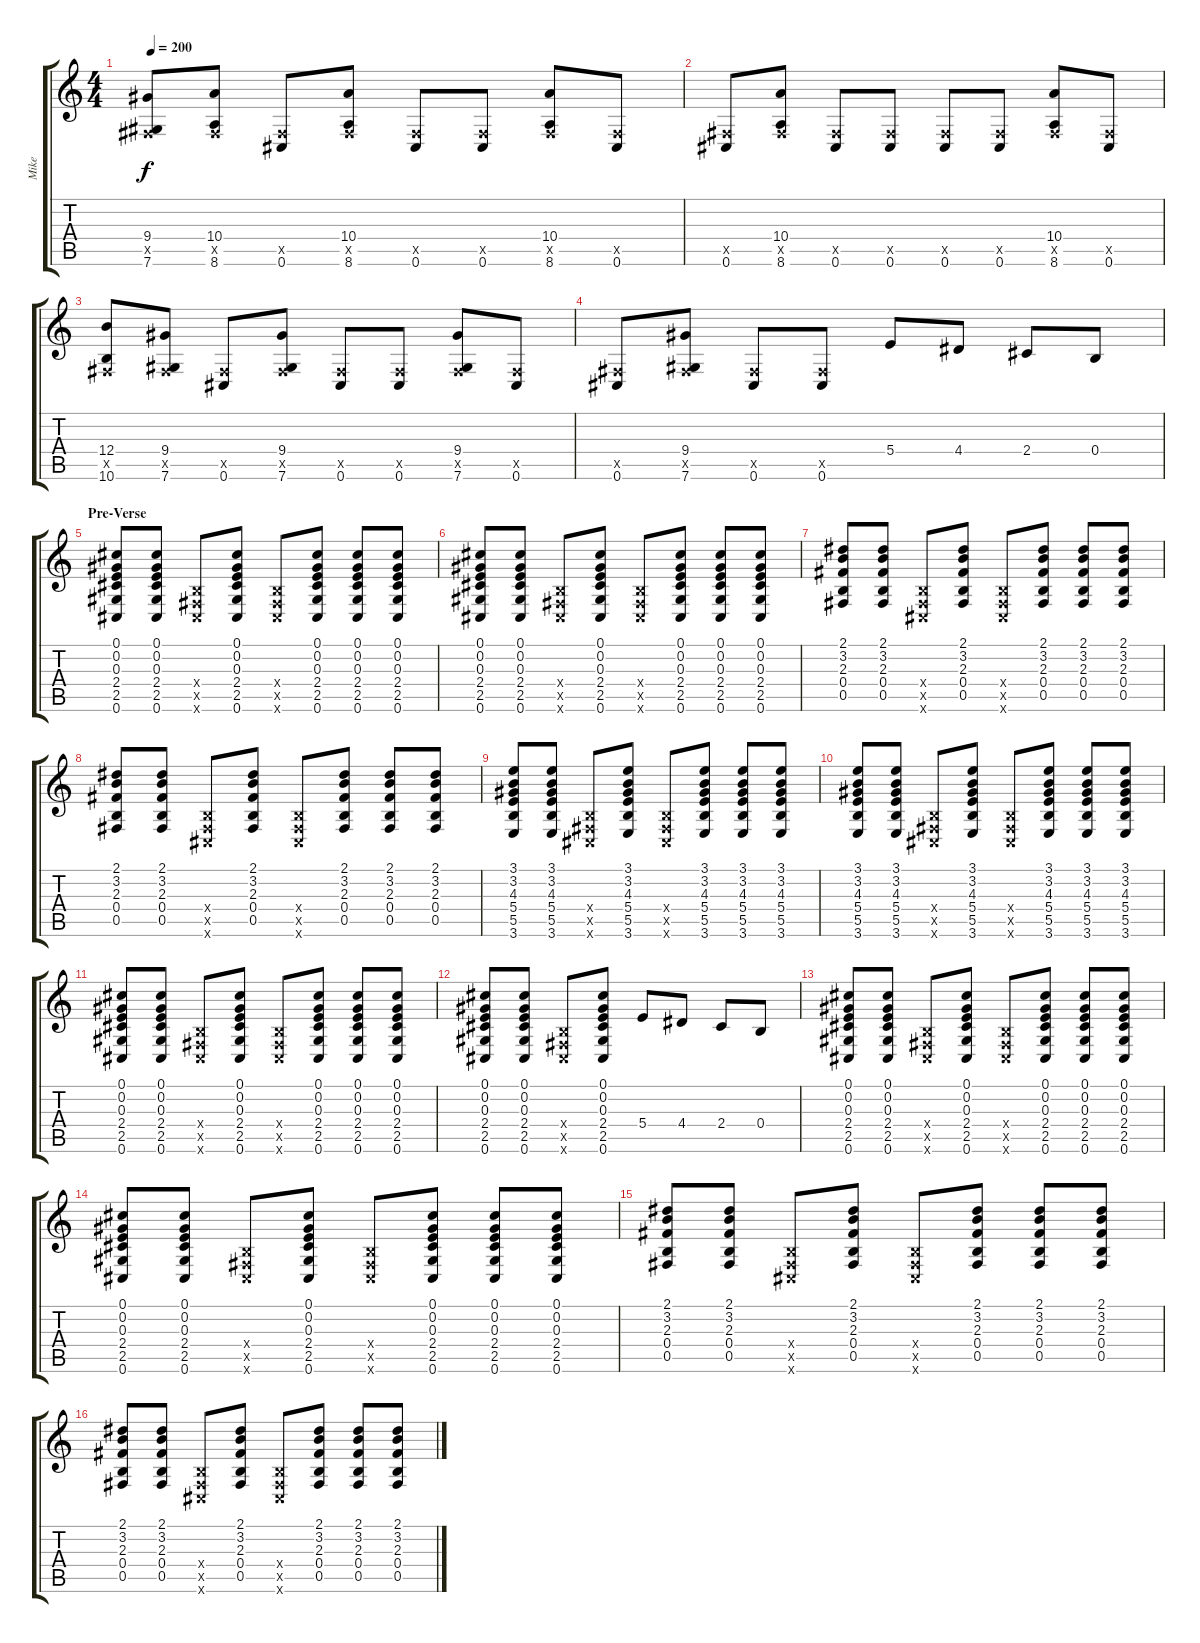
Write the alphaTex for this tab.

\track ("Mike" "Mike") {instrument acousticguitarsteel}
\staff {score tabs}
\tuning (Db4 Ab3 E3 B2 Gb2 Db2) {hide}
\ts (4 4)
\tempo 200
\clef g2
\ks c
(9.4 0.5{x} 7.6).8{dy f} (10.4 0.5{x} 8.6).8 (0.5{x} 0.6).8 (10.4 0.5{x} 8.6).8 (0.5{x} 0.6).8 (0.5{x} 0.6).8 (10.4 0.5{x} 8.6).8 (0.5{x} 0.6).8 |
(0.5{x} 0.6).8 (10.4 0.5{x} 8.6).8 (0.5{x} 0.6).8 (0.5{x} 0.6).8 (0.5{x} 0.6).8 (0.5{x} 0.6).8 (10.4 0.5{x} 8.6).8 (0.5{x} 0.6).8 |
(12.4 0.5{x} 10.6).8 (9.4 0.5{x} 7.6).8 (0.5{x} 0.6).8 (9.4 0.5{x} 7.6).8 (0.5{x} 0.6).8 (0.5{x} 0.6).8 (9.4 0.5{x} 7.6).8 (0.5{x} 0.6).8 |
(0.5{x} 0.6).8 (9.4 0.5{x} 7.6).8 (0.5{x} 0.6).8 (0.5{x} 0.6).8 5.4.8 4.4.8 2.4.8 0.4.8 |
\section ("" "Pre-Verse")
(0.1 0.2 0.3 2.4 2.5 0.6).8 (0.1 0.2 0.3 2.4 2.5 0.6).8 (0.4{x} 0.5{x} 0.6{x}).8 (0.1 0.2 0.3 2.4 2.5 0.6).8 (0.4{x} 0.5{x} 0.6{x}).8 (0.1 0.2 0.3 2.4 2.5 0.6).8 (0.1 0.2 0.3 2.4 2.5 0.6).8 (0.1 0.2 0.3 2.4 2.5 0.6).8 |
(0.1 0.2 0.3 2.4 2.5 0.6).8 (0.1 0.2 0.3 2.4 2.5 0.6).8 (0.4{x} 0.5{x} 0.6{x}).8 (0.1 0.2 0.3 2.4 2.5 0.6).8 (0.4{x} 0.5{x} 0.6{x}).8 (0.1 0.2 0.3 2.4 2.5 0.6).8 (0.1 0.2 0.3 2.4 2.5 0.6).8 (0.1 0.2 0.3 2.4 2.5 0.6).8 |
(2.1 3.2 2.3 0.4 0.5).8 (2.1 3.2 2.3 0.4 0.5).8 (0.4{x} 0.5{x} 0.6{x}).8 (2.1 3.2 2.3 0.4 0.5).8 (0.4{x} 0.5{x} 0.6{x}).8 (2.1 3.2 2.3 0.4 0.5).8 (2.1 3.2 2.3 0.4 0.5).8 (2.1 3.2 2.3 0.4 0.5).8 |
(2.1 3.2 2.3 0.4 0.5).8 (2.1 3.2 2.3 0.4 0.5).8 (0.4{x} 0.5{x} 0.6{x}).8 (2.1 3.2 2.3 0.4 0.5).8 (0.4{x} 0.5{x} 0.6{x}).8 (2.1 3.2 2.3 0.4 0.5).8 (2.1 3.2 2.3 0.4 0.5).8 (2.1 3.2 2.3 0.4 0.5).8 |
(3.1 3.2 4.3 5.4 5.5 3.6).8 (3.1 3.2 4.3 5.4 5.5 3.6).8 (0.4{x} 0.5{x} 0.6{x}).8 (3.1 3.2 4.3 5.4 5.5 3.6).8 (0.4{x} 0.5{x} 0.6{x}).8 (3.1 3.2 4.3 5.4 5.5 3.6).8 (3.1 3.2 4.3 5.4 5.5 3.6).8 (3.1 3.2 4.3 5.4 5.5 3.6).8 |
(3.1 3.2 4.3 5.4 5.5 3.6).8 (3.1 3.2 4.3 5.4 5.5 3.6).8 (0.4{x} 0.5{x} 0.6{x}).8 (3.1 3.2 4.3 5.4 5.5 3.6).8 (0.4{x} 0.5{x} 0.6{x}).8 (3.1 3.2 4.3 5.4 5.5 3.6).8 (3.1 3.2 4.3 5.4 5.5 3.6).8 (3.1 3.2 4.3 5.4 5.5 3.6).8 |
(0.1 0.2 0.3 2.4 2.5 0.6).8 (0.1 0.2 0.3 2.4 2.5 0.6).8 (0.4{x} 0.5{x} 0.6{x}).8 (0.1 0.2 0.3 2.4 2.5 0.6).8 (0.4{x} 0.5{x} 0.6{x}).8 (0.1 0.2 0.3 2.4 2.5 0.6).8 (0.1 0.2 0.3 2.4 2.5 0.6).8 (0.1 0.2 0.3 2.4 2.5 0.6).8 |
(0.1 0.2 0.3 2.4 2.5 0.6).8 (0.1 0.2 0.3 2.4 2.5 0.6).8 (0.4{x} 0.5{x} 0.6{x}).8 (0.1 0.2 0.3 2.4 2.5 0.6).8 5.4.8 4.4.8 2.4.8 0.4.8 |
(0.1 0.2 0.3 2.4 2.5 0.6).8 (0.1 0.2 0.3 2.4 2.5 0.6).8 (0.4{x} 0.5{x} 0.6{x}).8 (0.1 0.2 0.3 2.4 2.5 0.6).8 (0.4{x} 0.5{x} 0.6{x}).8 (0.1 0.2 0.3 2.4 2.5 0.6).8 (0.1 0.2 0.3 2.4 2.5 0.6).8 (0.1 0.2 0.3 2.4 2.5 0.6).8 |
(0.1 0.2 0.3 2.4 2.5 0.6).8 (0.1 0.2 0.3 2.4 2.5 0.6).8 (0.4{x} 0.5{x} 0.6{x}).8 (0.1 0.2 0.3 2.4 2.5 0.6).8 (0.4{x} 0.5{x} 0.6{x}).8 (0.1 0.2 0.3 2.4 2.5 0.6).8 (0.1 0.2 0.3 2.4 2.5 0.6).8 (0.1 0.2 0.3 2.4 2.5 0.6).8 |
(2.1 3.2 2.3 0.4 0.5).8 (2.1 3.2 2.3 0.4 0.5).8 (0.4{x} 0.5{x} 0.6{x}).8 (2.1 3.2 2.3 0.4 0.5).8 (0.4{x} 0.5{x} 0.6{x}).8 (2.1 3.2 2.3 0.4 0.5).8 (2.1 3.2 2.3 0.4 0.5).8 (2.1 3.2 2.3 0.4 0.5).8 |
(2.1 3.2 2.3 0.4 0.5).8 (2.1 3.2 2.3 0.4 0.5).8 (0.4{x} 0.5{x} 0.6{x}).8 (2.1 3.2 2.3 0.4 0.5).8 (0.4{x} 0.5{x} 0.6{x}).8 (2.1 3.2 2.3 0.4 0.5).8 (2.1 3.2 2.3 0.4 0.5).8 (2.1 3.2 2.3 0.4 0.5).8
